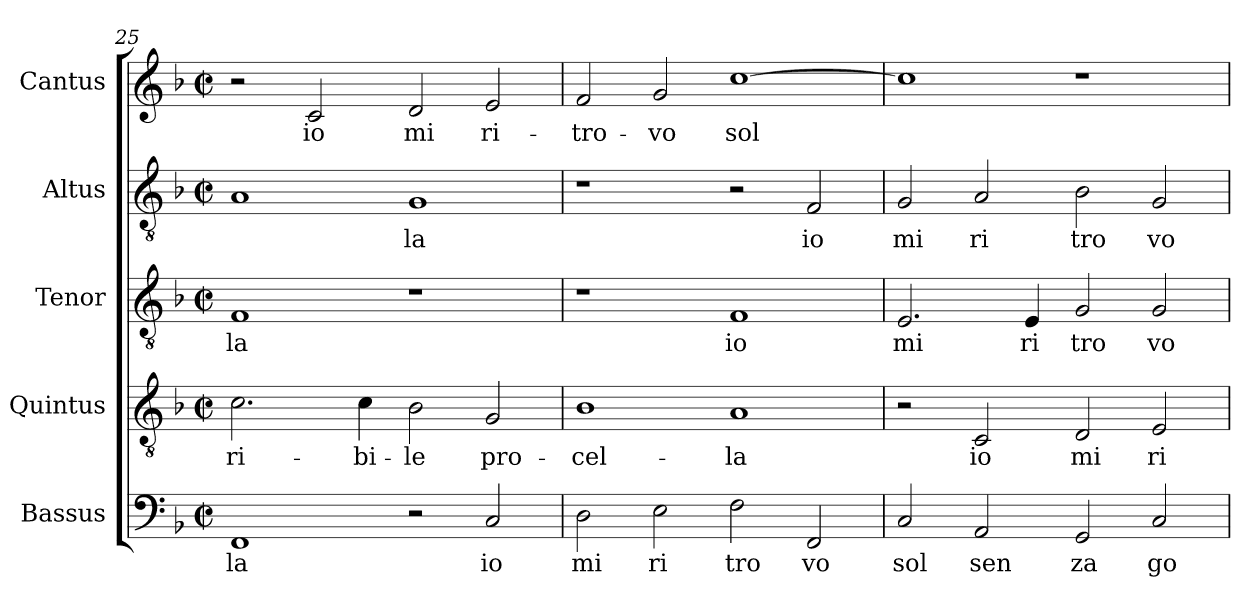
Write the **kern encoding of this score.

**kern	**text	**kern	**text	**kern	**text	**kern	**text	**kern	**text
*part5	*part5	*part4	*part4	*part3	*part3	*part2	*part2	*part1	*part1
*staff5	*staff5	*staff4	*staff4	*staff3	*staff3	*staff2	*staff2	*staff1	*staff1
*I"Bassus	*	*I"Quintus	*	*I"Tenor	*	*I"Altus	*	*I"Cantus	*
*clefF4	*	*clefGv2	*	*clefGv2	*	*clefGv2	*	*clefG2	*
*k[b-]	*	*k[b-]	*	*k[b-]	*	*k[b-]	*	*k[b-]	*
*F:	*	*F:	*	*F:	*	*F:	*	*F:	*
*M2/2	*	*M2/2	*	*M2/2	*	*M2/2	*	*M2/2	*
*met(c|)	*	*met(c|)	*	*met(c|)	*	*met(c|)	*	*met(c|)	*
=25	=25	=25	=25	=25	=25	=25	=25	=25	=25
!	!LO:LY:b:cj	!	!LO:LY:b:cj	!	!LO:LY:b:cj	!	!LO:LY:b:cj	!	!
1FF	la	2.c\	-ri-	1F	la	1A	.	2r	.
!	!	!	!	!	!	!	!	!	!LO:LY:b:cj
.	.	.	.	.	.	.	.	2c/	io
!	!	!	!LO:LY:b:cj	!	!	!	!	!	!
.	.	4c\	-bi-	.	.	.	.	.	.
!	!	!	!LO:LY:b:cj	!	!	!	!LO:LY:b:cj	!	!LO:LY:b:cj
2r	.	2B-\	-le	1r	.	1G	la	2d/	mi
!	!LO:LY:b:cj	!	!LO:LY:b:cj	!	!	!	!	!	!LO:LY:b:cj
2C/	io	2G/	pro-	.	.	.	.	2e/	ri-
=26	=26	=26	=26	=26	=26	=26	=26	=26	=26
!	!LO:LY:b:cj	!	!LO:LY:b:cj	!	!	!	!	!	!LO:LY:b:cj
2D\	mi	1B-	-cel-	1r	.	1r	.	2f/	-tro-
!	!LO:LY:b:cj	!	!	!	!	!	!	!	!LO:LY:b:cj
2E\	ri	.	.	.	.	.	.	2g/	-vo
!	!LO:LY:b:cj	!	!LO:LY:b:cj	!	!LO:LY:b:cj	!	!	!	!LO:LY:b:cj
2F\	tro	1A	-la	1F	io	2r	.	[>1cc	sol
!	!LO:LY:b:cj	!	!	!	!	!	!LO:LY:b:cj	!	!
2FF/	vo	.	.	.	.	2F/	io	.	.
=27	=27	=27	=27	=27	=27	=27	=27	=27	=27
!	!LO:LY:b:cj	!	!	!	!LO:LY:b:cj	!	!LO:LY:b:cj	!	!LO:LY:b:cj
2C/	sol	2r	.	2.E/	mi	2G/	mi	1cc]	.
!	!LO:LY:b:cj	!	!LO:LY:b:cj	!	!	!	!LO:LY:b:cj	!	!
2AA/	sen	2C/	io	.	.	2A/	ri	.	.
!	!	!	!	!	!LO:LY:b:cj	!	!	!	!
.	.	.	.	4E/	ri	.	.	.	.
!	!LO:LY:b:cj	!	!LO:LY:b:cj	!	!LO:LY:b:cj	!	!LO:LY:b:cj	!	!
2GG/	za	2D/	mi	2G/	tro	2B-\	tro	1r	.
!	!LO:LY:b:cj	!	!LO:LY:b:cj	!	!LO:LY:b:cj	!	!LO:LY:b:cj	!	!
2C/	go	2E/	ri-	2G/	vo	2G/	vo	.	.
=	=	=	=	=	=	=	=	=	=
*-	*-	*-	*-	*-	*-	*-	*-	*-	*-
